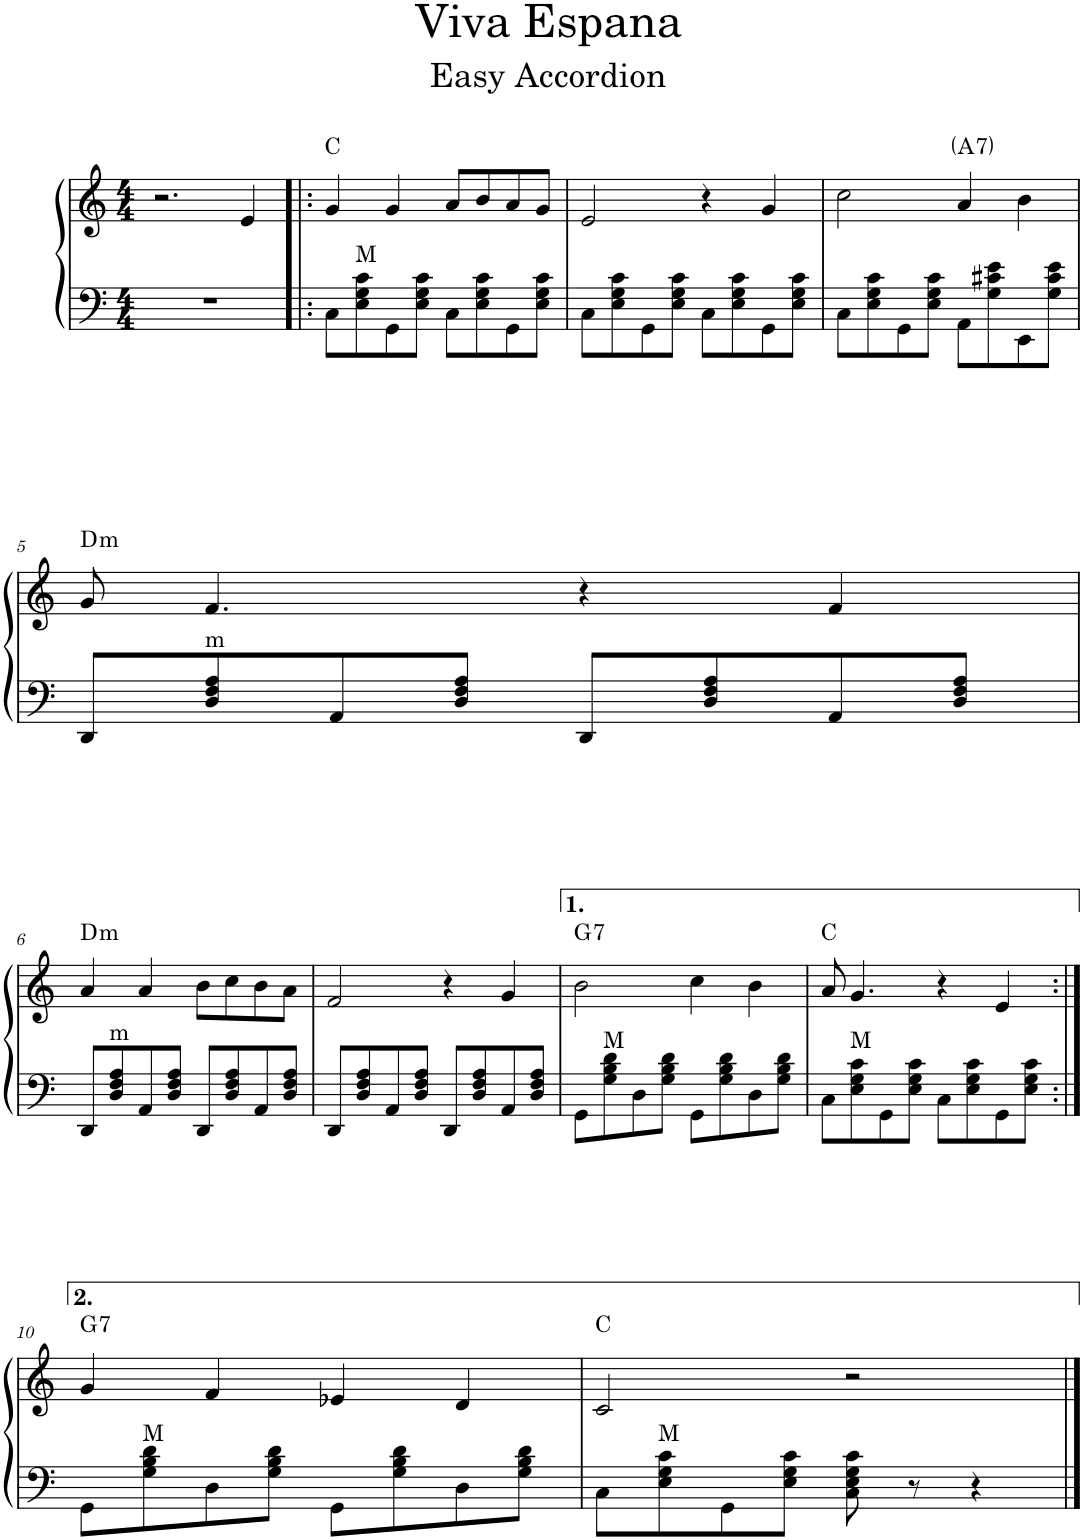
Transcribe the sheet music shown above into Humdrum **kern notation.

**kern	**kern	**harte
*part1	*part1	*part1
*staff2	*staff1	*
*I"Accordion	*	*
*I'Acc.	*	*
*clefF4	*clefG2	*
*k[]	*k[]	*
*M4/4	*M4/4	*
=1	=1	=1
1r	2.r	.
.	4e/	.
=2!|:	=2!|:	=2!|:
*	*^	*
8C\L	4g/	8ryy	C:maj
!	!	!	!LO:H:kt=M
8E\ 8G\ 8c\	.	2..ryy	N
8GG\	4g/	.	.
8E\ 8G\ 8c\J	.	.	.
8C\L	8a/L	.	.
8E\ 8G\ 8c\	8b/	.	.
8GG\	8a/	.	.
8E\ 8G\ 8c\J	8g/J	.	.
*	*v	*v	*
=3	=3	=3
8C\L	2e/	.
8E\ 8G\ 8c\	.	.
8GG\	.	.
8E\ 8G\ 8c\J	.	.
8C\L	4r	.
8E\ 8G\ 8c\	.	.
8GG\	4g/	.
8E\ 8G\ 8c\J	.	.
=4	=4	=4
8C\L	2cc\	.
8E\ 8G\ 8c\	.	.
8GG\	.	.
8E\ 8G\ 8c\J	.	.
!	!	!LO:H:kt=7
8AA\L	4a/	A:7
8G\ 8c#X\ 8e\	.	.
8EE\	4b\	.
8G\ 8c#\ 8e\J	.	.
!!LO:LB:g=z
=5	=5	=5
!	!	!LO:H:kt=m
8DD/L	8g/	D:min
!	!	!LO:H:kt=m
8D/ 8F/ 8A/	4.f/	N
8AA/	.	.
8D/ 8F/ 8A/J	.	.
8DD/L	4r	.
8D/ 8F/ 8A/	.	.
8AA/	4f/	.
8D/ 8F/ 8A/J	.	.
!!LO:LB:g=z
=6	=6	=6
!	!	!LO:H:kt=m
*	*^	*
8DD/L	4a/	8ryy	D:min
!	!	!	!LO:H:kt=m
8D/ 8F/ 8A/	.	2..ryy	N
8AA/	4a/	.	.
8D/ 8F/ 8A/J	.	.	.
8DD/L	8b\L	.	.
8D/ 8F/ 8A/	8cc\	.	.
8AA/	8b\	.	.
8D/ 8F/ 8A/J	8a\J	.	.
*	*v	*v	*
=7	=7	=7
8DD/L	2f/	.
8D/ 8F/ 8A/	.	.
8AA/	.	.
8D/ 8F/ 8A/J	.	.
8DD/L	4r	.
8D/ 8F/ 8A/	.	.
8AA/	4g/	.
8D/ 8F/ 8A/J	.	.
=8	=8	=8
!	!	!LO:H:kt=7
*	*^	*
8GG\L	2b\	8ryy	G:7
!	!	!	!LO:H:kt=M
8G\ 8B\ 8d\	.	2..ryy	N
8D\	.	.	.
8G\ 8B\ 8d\J	.	.	.
8GG\L	4cc\	.	.
8G\ 8B\ 8d\	.	.	.
8D\	4b\	.	.
8G\ 8B\ 8d\J	.	.	.
*	*v	*v	*
=9	=9	=9
8C\L	8a/	C:maj
!	!	!LO:H:kt=M
8E\ 8G\ 8c\	4.g/	N
8GG\	.	.
8E\ 8G\ 8c\J	.	.
8C\L	4r	.
8E\ 8G\ 8c\	.	.
8GG\	4e/	.
8E\ 8G\ 8c\J	.	.
!!LO:LB:g=z
=10:|!	=10:|!	=10:|!
!	!	!LO:H:kt=7
*	*^	*
8GG\L	4g/	8ryy	G:7
!	!	!	!LO:H:kt=M
8G\ 8B\ 8d\	.	2..ryy	N
8D\	4f/	.	.
8G\ 8B\ 8d\J	.	.	.
8GG\L	4e-X/	.	.
8G\ 8B\ 8d\	.	.	.
8D\	4d/	.	.
8G\ 8B\ 8d\J	.	.	.
=11	=11	=11	=11
8C\L	2c/	8ryy	C:maj
!	!	!	!LO:H:kt=M
8E\ 8G\ 8c\	.	2..ryy	N
8GG\	.	.	.
8E\ 8G\ 8c\J	.	.	.
8C\ 8E\ 8G\ 8c\	2r	.	.
8r	.	.	.
4r	.	.	.
*	*v	*v	*
==	==	==
*-	*-	*-
